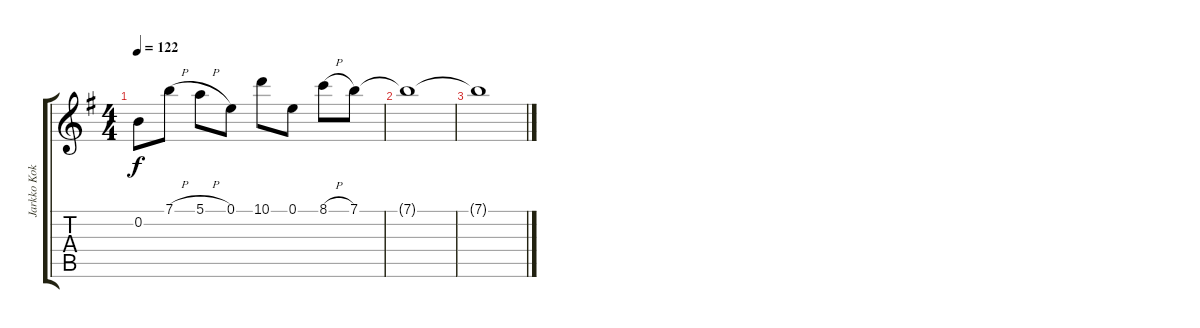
\track ("Jarkko Kokko (lead guitar)" "Jarkko Kok") {instrument distortionguitar}
\staff {score tabs}
\tuning (E4 B3 G3 D3 A2 E2) {hide}
\ts (4 4)
\tempo 122
\clef g2
\ks eminor
0.2.8{dy f} 7.1{h}.8 5.1{h}.8 0.1.8 10.1.8 0.1.8 8.1{h}.8 7.1.8 |
7.1{t}.1 |
7.1{t}.1
